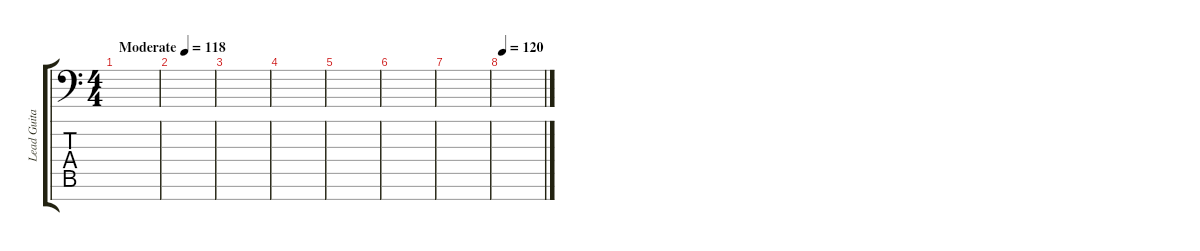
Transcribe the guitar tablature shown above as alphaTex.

\track ("Lead Guitar" "Lead Guita") {instrument overdrivenguitar}
\staff {score tabs}
\tuning (E4 B3 G3 D3 A2 E2 C-1) {hide}
\ts (4 4)
\tempo (118 "Moderate")
\clef f4
\ks c
|
|
|
|
|
|
|
\tempo 120
